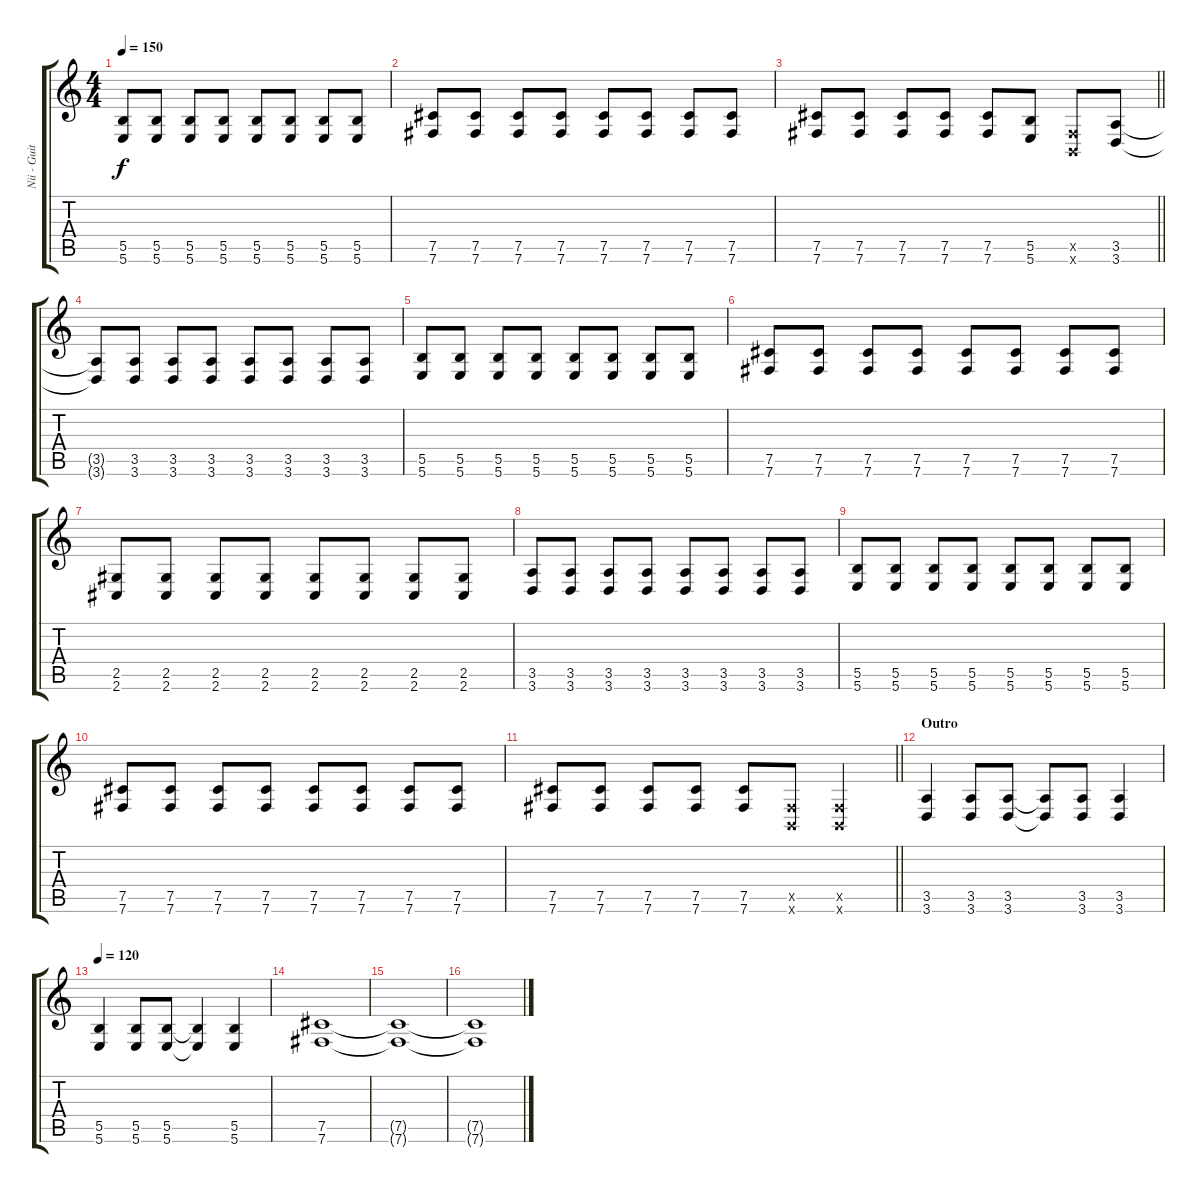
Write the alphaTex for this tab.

\track ("Nii - Guitar 1" "Nii - Guit") {instrument distortionguitar}
\staff {score tabs}
\tuning (Db4 Ab3 E3 B2 Gb2 B1) {hide}
\ts (4 4)
\tempo 150
\clef g2
\ks c
(5.5 5.6).8{dy f} (5.5 5.6).8 (5.5 5.6).8 (5.5 5.6).8 (5.5 5.6).8 (5.5 5.6).8 (5.5 5.6).8 (5.5 5.6).8 |
(7.5 7.6).8 (7.5 7.6).8 (7.5 7.6).8 (7.5 7.6).8 (7.5 7.6).8 (7.5 7.6).8 (7.5 7.6).8 (7.5 7.6).8 |
\barLineRight lightlight
(7.5 7.6).8 (7.5 7.6).8 (7.5 7.6).8 (7.5 7.6).8 (7.5 7.6).8 (5.5 5.6).8 (0.5{x} 0.6{x}).8 (3.5 3.6).8 |
\section ("" "")
(3.5{t} 3.6{t}).8 (3.5 3.6).8 (3.5 3.6).8 (3.5 3.6).8 (3.5 3.6).8 (3.5 3.6).8 (3.5 3.6).8 (3.5 3.6).8 |
(5.5 5.6).8 (5.5 5.6).8 (5.5 5.6).8 (5.5 5.6).8 (5.5 5.6).8 (5.5 5.6).8 (5.5 5.6).8 (5.5 5.6).8 |
(7.5 7.6).8 (7.5 7.6).8 (7.5 7.6).8 (7.5 7.6).8 (7.5 7.6).8 (7.5 7.6).8 (7.5 7.6).8 (7.5 7.6).8 |
(2.5 2.6).8 (2.5 2.6).8 (2.5 2.6).8 (2.5 2.6).8 (2.5 2.6).8 (2.5 2.6).8 (2.5 2.6).8 (2.5 2.6).8 |
(3.5 3.6).8 (3.5 3.6).8 (3.5 3.6).8 (3.5 3.6).8 (3.5 3.6).8 (3.5 3.6).8 (3.5 3.6).8 (3.5 3.6).8 |
(5.5 5.6).8 (5.5 5.6).8 (5.5 5.6).8 (5.5 5.6).8 (5.5 5.6).8 (5.5 5.6).8 (5.5 5.6).8 (5.5 5.6).8 |
(7.5 7.6).8 (7.5 7.6).8 (7.5 7.6).8 (7.5 7.6).8 (7.5 7.6).8 (7.5 7.6).8 (7.5 7.6).8 (7.5 7.6).8 |
\barLineRight lightlight
(7.5 7.6).8 (7.5 7.6).8 (7.5 7.6).8 (7.5 7.6).8 (7.5 7.6).8 (0.5{x} 0.6{x}).8 (0.5{x} 0.6{x}).4 |
\section ("" "Outro")
(3.5 3.6).4 (3.5 3.6).8 (3.5 3.6).8 (3.5{t} 3.6{t}).8 (3.5 3.6).8 (3.5 3.6).4 |
\tempo 120
(5.5 5.6).4 (5.5 5.6).8 (5.5 5.6).8 (5.5{t} 5.6{t}).4 (5.5 5.6).4 |
(7.5 7.6).1 |
(7.5{t} 7.6{t}).1 |
(7.5{t} 7.6{t}).1
